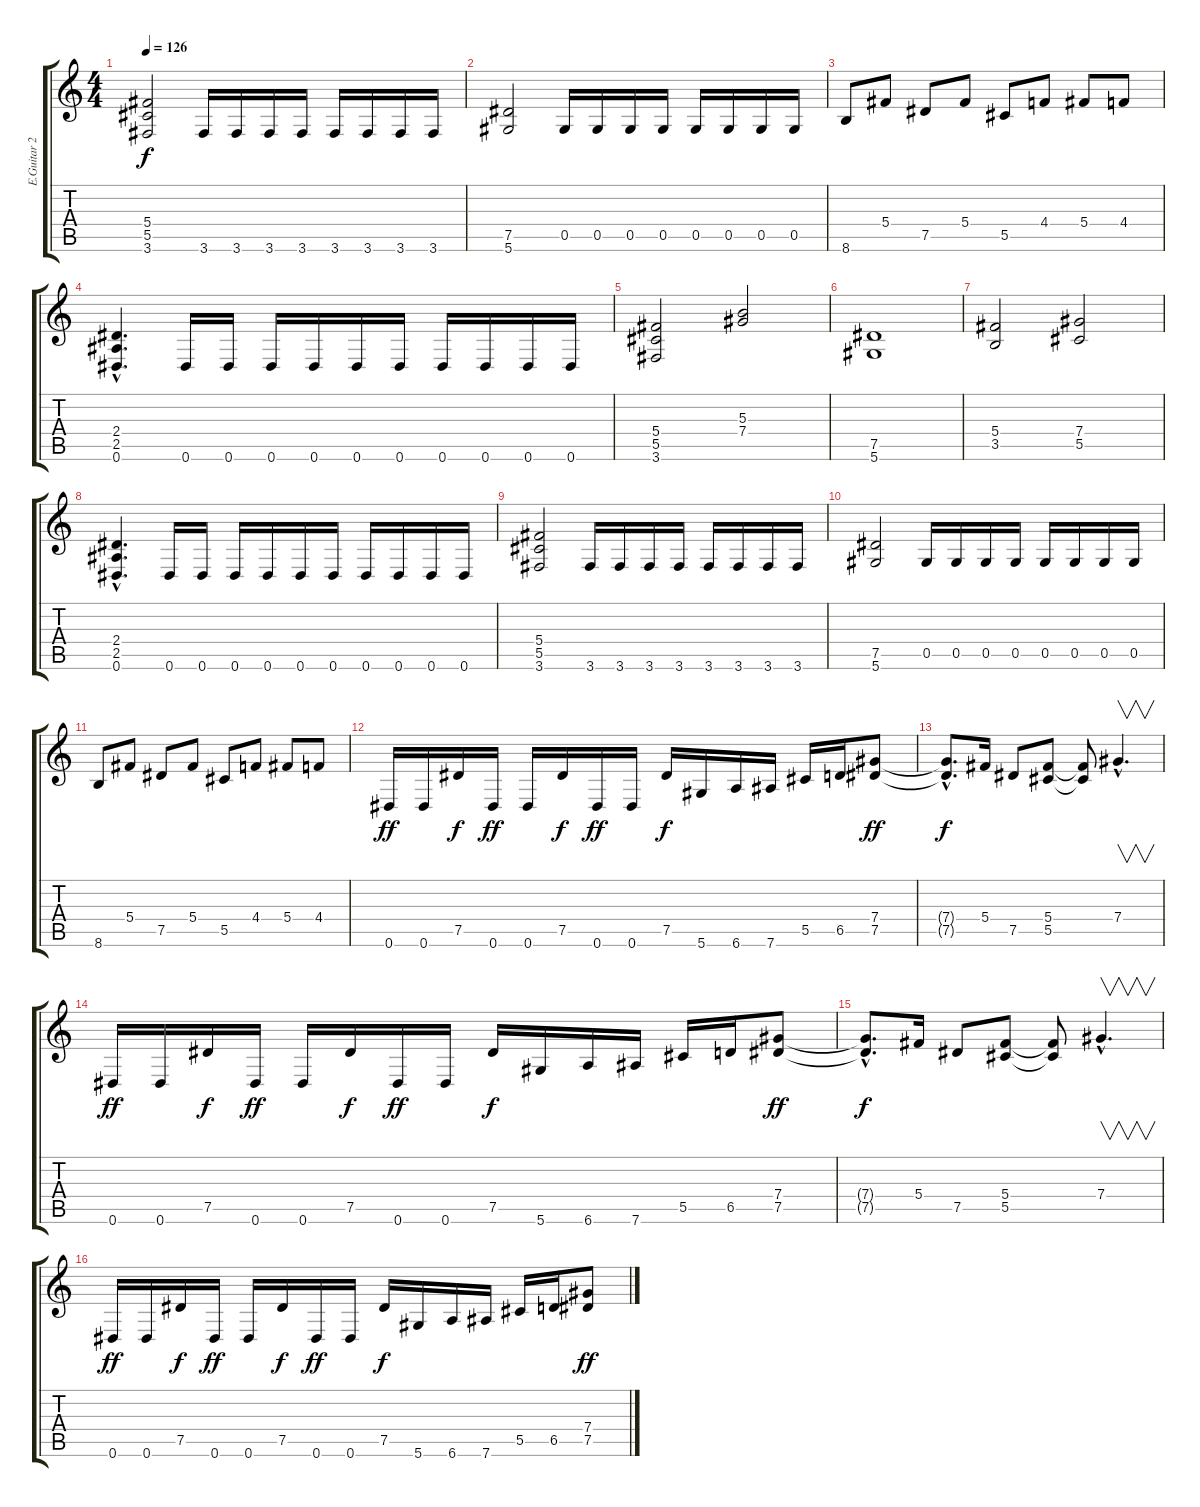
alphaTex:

\track ("E.Guitar 2                          " "E.Guitar 2") {instrument distortionguitar}
\staff {score tabs}
\tuning (Eb4 Bb3 Gb3 Db3 Ab2 Eb2) {hide}
\ts (4 4)
\tempo 126
\clef g2
\ks c
(5.4 5.5 3.6).2{dy f} 3.6.16 3.6.16 3.6.16 3.6.16 3.6.16 3.6.16 3.6.16 3.6.16 |
(7.5 5.6).2 0.5.16 0.5.16 0.5.16 0.5.16 0.5.16 0.5.16 0.5.16 0.5.16 |
8.6.8 5.4.8 7.5.8 5.4.8 5.5.8 4.4.8 5.4.8 4.4.8 |
(2.4{hac} 2.5{hac} 0.6{hac}).4{d} 0.6.16 0.6.16 0.6.16 0.6.16 0.6.16 0.6.16 0.6.16 0.6.16 0.6.16 0.6.16 |
(5.4 5.5 3.6).2 (5.3 7.4).2{instrument guitarharmonics} |
(7.5 5.6).1{instrument distortionguitar} |
(5.4 3.5).2 (7.4 5.5).2 |
(2.4{hac} 2.5{hac} 0.6{hac}).4{d} 0.6.16 0.6.16 0.6.16 0.6.16 0.6.16 0.6.16 0.6.16 0.6.16 0.6.16 0.6.16 |
(5.4 5.5 3.6).2 3.6.16 3.6.16 3.6.16 3.6.16 3.6.16 3.6.16 3.6.16 3.6.16 |
(7.5 5.6).2 0.5.16 0.5.16 0.5.16 0.5.16 0.5.16 0.5.16 0.5.16 0.5.16 |
8.6.8 5.4.8 7.5.8 5.4.8 5.5.8 4.4.8 5.4.8 4.4.8 |
0.6.16{dy ff} 0.6.16 7.5.16{dy f} 0.6.16{dy ff} 0.6.16 7.5.16{dy f} 0.6.16{dy ff} 0.6.16 7.5.16{dy f} 5.6.16 6.6.16 7.6.16 5.5.16 6.5.16 (7.4 7.5).8{dy ff} |
(7.4{hac t} 7.5{hac t}).8{d dy f} 5.4.16 7.5.8 (5.4 5.5).8 (5.4{t} 5.5{t}).8 7.4{hac}.4{v d} |
0.6.16{dy ff} 0.6.16 7.5.16{dy f} 0.6.16{dy ff} 0.6.16 7.5.16{dy f} 0.6.16{dy ff} 0.6.16 7.5.16{dy f} 5.6.16 6.6.16 7.6.16 5.5.16 6.5.16 (7.4 7.5).8{dy ff} |
(7.4{hac t} 7.5{hac t}).8{d dy f} 5.4.16 7.5.8 (5.4 5.5).8 (5.4{t} 5.5{t}).8 7.4{hac}.4{v d} |
0.6.16{dy ff} 0.6.16 7.5.16{dy f} 0.6.16{dy ff} 0.6.16 7.5.16{dy f} 0.6.16{dy ff} 0.6.16 7.5.16{dy f} 5.6.16 6.6.16 7.6.16 5.5.16 6.5.16 (7.4 7.5).8{dy ff}
